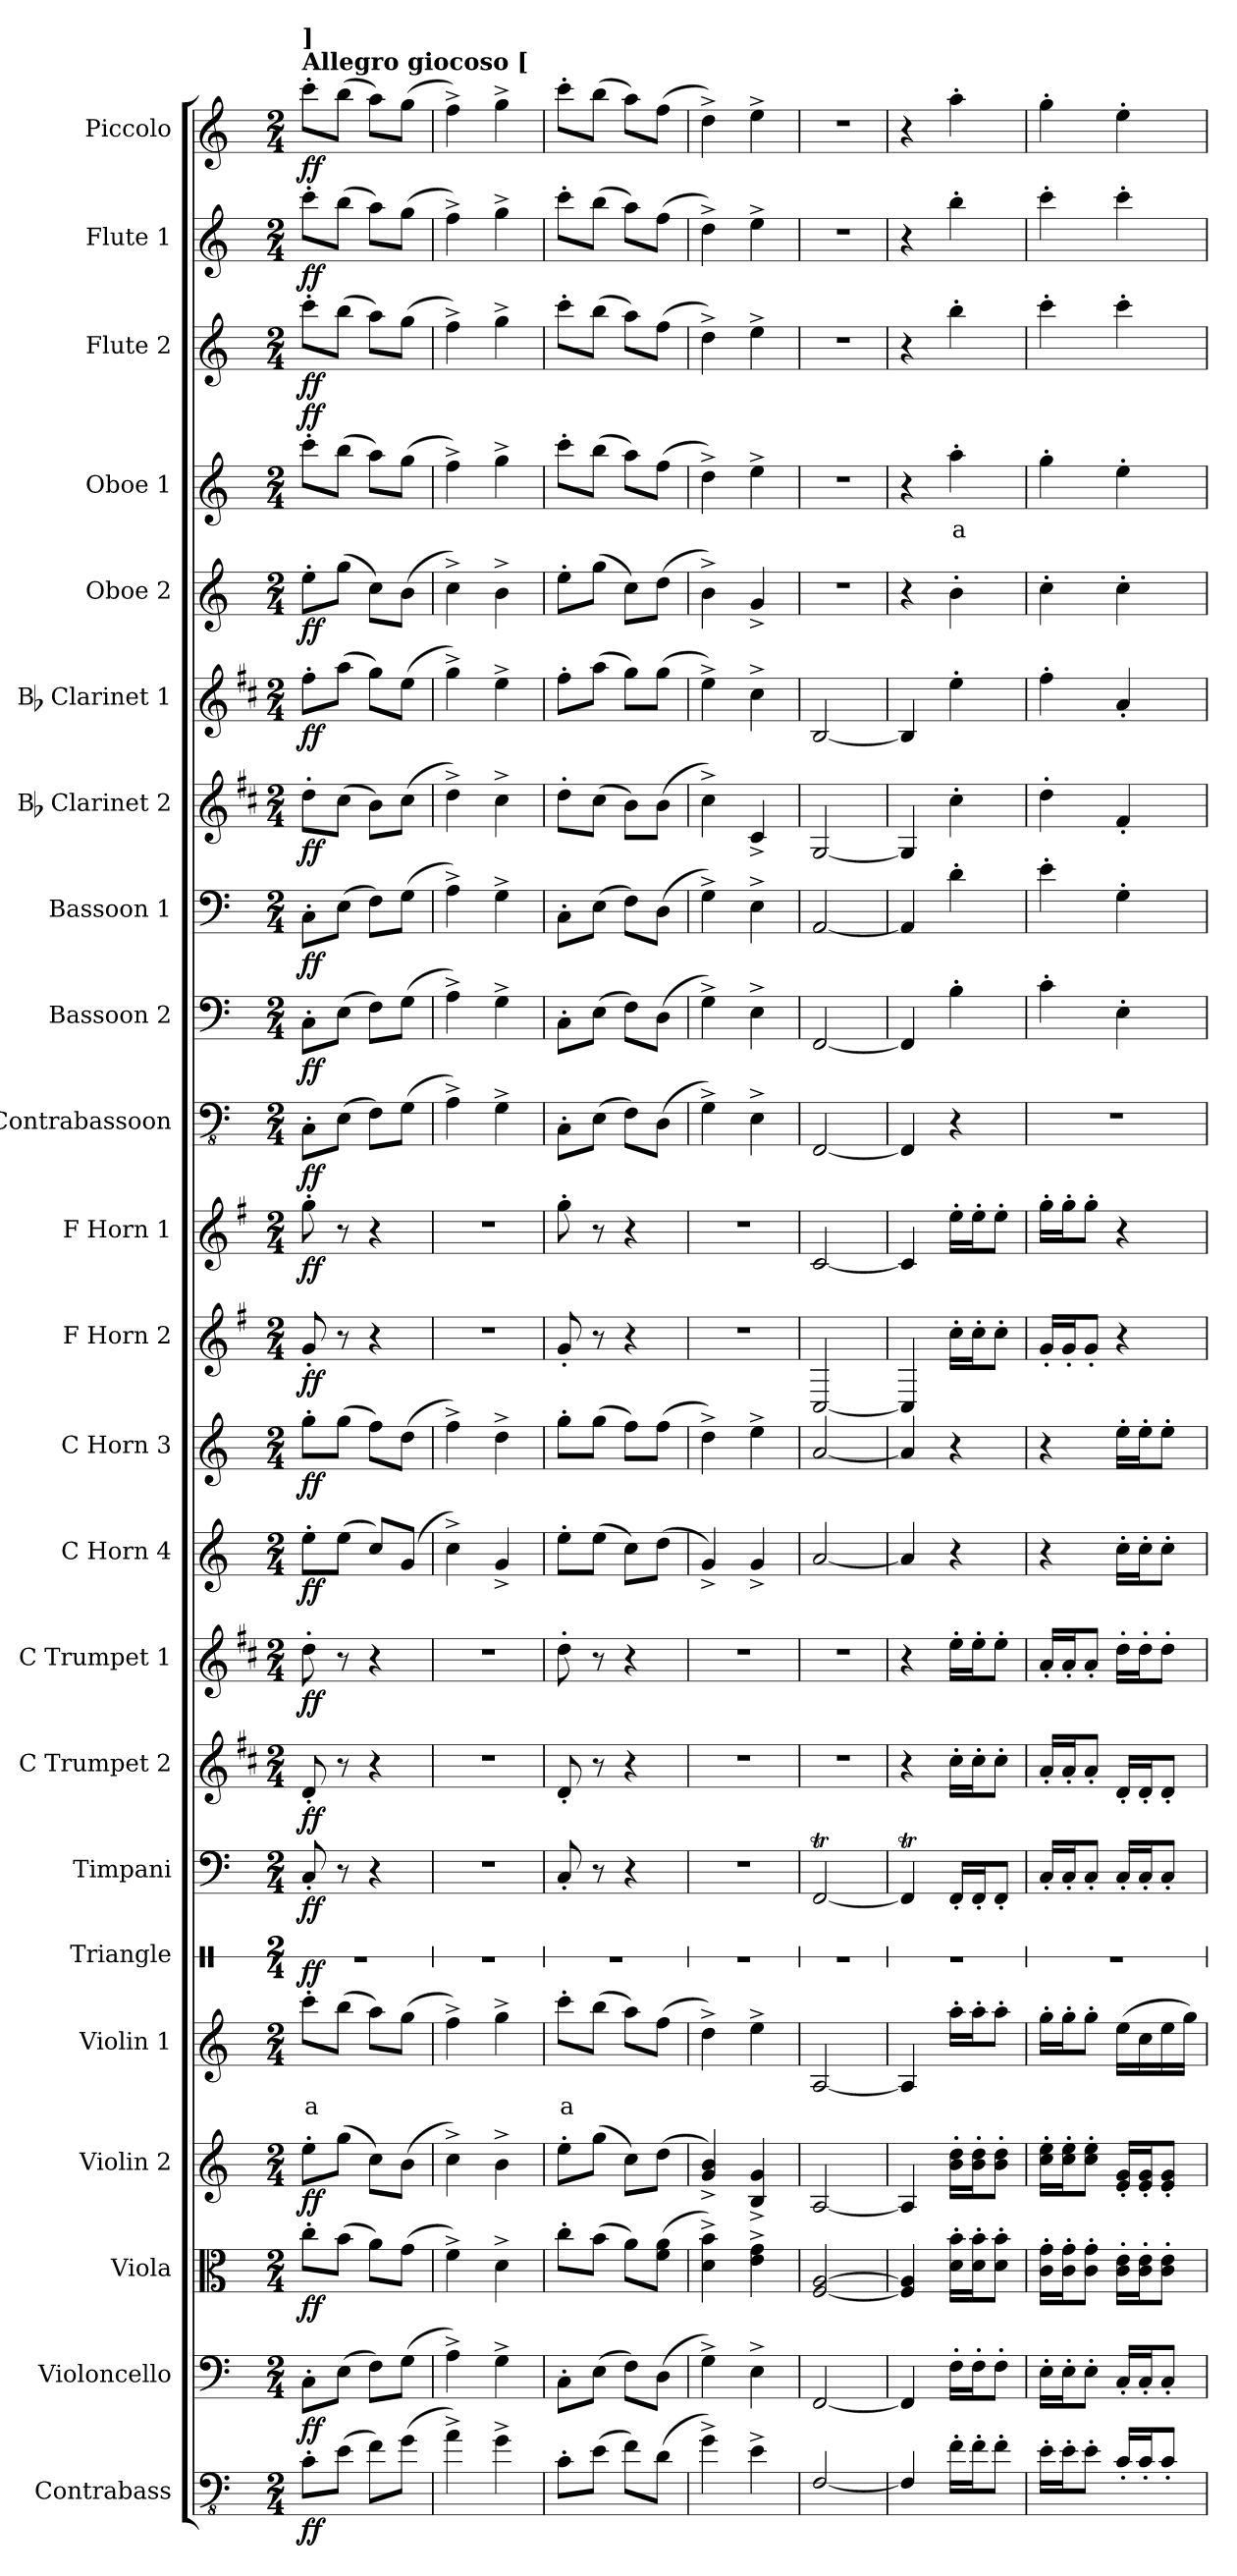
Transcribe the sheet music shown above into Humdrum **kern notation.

**kern	**dynam	**kern	**dynam	**kern	**dynam	**kern	**dynam	**kern	**text	**dynam	**kern	**kern	**dynam	**kern	**dynam	**kern	**dynam	**kern	**dynam	**kern	**dynam	**kern	**dynam	**kern	**dynam	**kern	**dynam	**kern	**dynam	**kern	**dynam	**kern	**dynam	**kern	**dynam	**kern	**dynam	**kern	**text	**dynam	**kern	**dynam	**kern	**dynam	**kern	**dynam
*part23	*part23	*part22	*part22	*part21	*part21	*part20	*part20	*part19	*part19	*part19	*part18	*part17	*part17	*part16	*part16	*part15	*part15	*part14	*part14	*part13	*part13	*part12	*part12	*part11	*part11	*part10	*part10	*part9	*part9	*part8	*part8	*part7	*part7	*part6	*part6	*part5	*part5	*part4	*part4	*part4	*part3	*part3	*part2	*part2	*part1	*part1
*staff23	*staff23	*staff22	*staff22	*staff21	*staff21	*staff20	*staff20	*staff19	*staff19	*staff19	*staff18	*staff17	*staff17	*staff16	*staff16	*staff15	*staff15	*staff14	*staff14	*staff13	*staff13	*staff12	*staff12	*staff11	*staff11	*staff10	*staff10	*staff9	*staff9	*staff8	*staff8	*staff7	*staff7	*staff6	*staff6	*staff5	*staff5	*staff4	*staff4	*staff4	*staff3	*staff3	*staff2	*staff2	*staff1	*staff1
*I"Contrabass	*	*I"Violoncello	*	*I"Viola	*	*I"Violin 2	*	*I"Violin 1	*	*	*I"Triangle	*I"Timpani	*	*I"C Trumpet 2	*	*I"C Trumpet 1	*	*I"C Horn 4	*	*I"C Horn 3	*	*I"F Horn 2	*	*I"F Horn 1	*	*I"Contrabassoon	*	*I"Bassoon 2	*	*I"Bassoon 1	*	*I"Bb Clarinet 2	*	*I"Bb Clarinet 1	*	*I"Oboe 2	*	*I"Oboe 1	*	*	*I"Flute 2	*	*I"Flute 1	*	*I"Piccolo	*
*I'Cb	*	*I'Vc	*	*I'Vla	*	*I'Vln 2	*	*I'Vln 1	*	*	*I'Tri	*I'Timp	*	*I'Tpt 2	*	*I'Tpt 1	*	*I'Hn 4	*	*I'Hn 3	*	*I'Hn 2	*	*I'Hn 1	*	*I'C Bsn	*	*I'Bsn 2	*	*I'Bsn 1	*	*I'Cl 2	*	*I'Cl 1	*	*I'Ob 2	*	*I'Ob 1	*	*	*I'Fl 2	*	*I'Fl 1	*	*I'Picc	*
*	*	*	*	*	*	*	*	*	*	*	*stria1	*	*	*	*	*	*	*	*	*	*	*	*	*	*	*	*	*	*	*	*	*	*	*	*	*	*	*	*	*	*	*	*	*	*	*
*clefFv4	*	*clefF4	*	*clefC3	*	*clefG2	*	*clefG2	*	*	*clefX	*clefF4	*	*clefG2	*	*clefG2	*	*clefG2	*	*clefG2	*	*clefG2	*	*clefG2	*	*clefFv4	*	*clefF4	*	*clefF4	*	*clefG2	*	*clefG2	*	*clefG2	*	*clefG2	*	*	*clefG2	*	*clefG2	*	*clefG2	*
*ITrd7c12	*	*	*	*	*	*	*	*	*	*	*	*	*	*ITrd1c2	*	*ITrd1c2	*	*ITrd7c12	*	*ITrd7c12	*	*ITrd4c7	*	*ITrd4c7	*	*	*	*	*	*	*	*ITrd1c2	*	*ITrd1c2	*	*	*	*	*	*	*	*	*	*	*ITrd-7c-12	*
*k[]	*	*k[]	*	*k[]	*	*k[]	*	*k[]	*	*	*k[]	*k[]	*	*k[]	*	*k[]	*	*k[]	*	*k[]	*	*k[]	*	*k[]	*	*k[]	*	*k[]	*	*k[]	*	*k[]	*	*k[]	*	*k[]	*	*k[]	*	*	*k[]	*	*k[]	*	*k[]	*
*M2/4	*	*M2/4	*	*M2/4	*	*M2/4	*	*M2/4	*	*	*M2/4	*M2/4	*	*M2/4	*	*M2/4	*	*M2/4	*	*M2/4	*	*M2/4	*	*M2/4	*	*M2/4	*	*M2/4	*	*M2/4	*	*M2/4	*	*M2/4	*	*M2/4	*	*M2/4	*	*	*M2/4	*	*M2/4	*	*M2/4	*
*MM120	*	*MM120	*	*MM120	*	*MM120	*	*MM120	*	*	*MM120	*MM120	*	*MM120	*	*MM120	*	*MM120	*	*MM120	*	*MM120	*	*MM120	*	*MM120	*	*MM120	*	*MM120	*	*MM120	*	*MM120	*	*MM120	*	*MM120	*	*	*MM120	*	*MM120	*	*MM120	*
=1	=1	=1	=1	=1	=1	=1	=1	=1	=1	=1	=1	=1	=1	=1	=1	=1	=1	=1	=1	=1	=1	=1	=1	=1	=1	=1	=1	=1	=1	=1	=1	=1	=1	=1	=1	=1	=1	=1	=1	=1	=1	=1	=1	=1	=1	=1
!	!	!	!	!	!	!	!	!	!	!	!	!	!	!	!	!	!	!	!	!	!	!	!	!	!	!	!	!	!	!	!	!	!	!	!	!	!	!	!	!	!	!	!	!	!LO:TX:a:B:t=Allegro giocoso [	!
!	!	!	!	!	!	!	!	!	!	!	!	!	!	!	!	!	!	!	!	!	!	!	!	!	!	!	!	!	!	!	!	!	!	!	!	!	!	!	!	!	!	!	!	!	!LO:TX:a:B:t=]	!
!	!LO:DY:b	!	!LO:DY:b	!	!LO:DY:b	!	!LO:DY:b	!	!LO:LY:b:color=#FF0000	!LO:DY:b	!	!	!LO:DY:b	!	!LO:DY:b	!	!LO:DY:b	!	!LO:DY:b	!	!LO:DY:b	!	!LO:DY:b	!	!LO:DY:b	!	!LO:DY:b	!	!LO:DY:b	!	!LO:DY:b	!	!LO:DY:b	!	!LO:DY:b	!	!LO:DY:b	!	!	!LO:DY:b	!	!LO:DY:b	!	!LO:DY:b	!	!LO:DY:b
8CC'\L	ff	8C'\L	ff	8cc'\L	ff	8ee'\L	ff	8ccc'\L	a	ff	2r	8C'/	ff	8c'/	ff	8cc'\	ff	8e'\L	ff	8g'\L	ff	8c'/	ff	8cc'\	ff	8CC'\L	ff	8C'\L	ff	8C'\L	ff	8cc'\L	ff	8ee'\L	ff	8ee'\L	ff	8ccc'\L	.	ff	8ccc'\L	ff	8ccc'\L	ff	8cccc'\L	ff
(8EE\J	.	(8E\J	.	(8b\J	.	(8gg\J	.	(8bb\J	.	.	.	8r	.	8r	.	8r	.	(8e\J	.	(8g\J	.	8r	.	8r	.	(8EE\J	.	(8E\J	.	(8E\J	.	(8b\J	.	(8gg\J	.	(8gg\J	.	(8bb\J	.	.	(8bb\J	.	(8bb\J	.	(8bbb\J	.
8FF\L)	.	8F\L)	.	8a\L)	.	8cc\L)	.	8aa\L)	.	.	.	4r	.	4r	.	4r	.	8c/L)	.	8f\L)	.	4r	.	4r	.	8FF\L)	.	8F\L)	.	8F\L)	.	8a\L)	.	8ff\L)	.	8cc\L)	.	8aa\L)	.	.	8aa\L)	.	8aa\L)	.	8aaa\L)	.
(8GG\J	.	(8G\J	.	(8g\J	.	(8b\J	.	(8gg\J	.	.	.	.	.	.	.	.	.	(8G/J	.	(8d\J	.	.	.	.	.	(8GG\J	.	(8G\J	.	(8G\J	.	(8b\J	.	(8dd\J	.	(8b\J	.	(8gg\J	.	.	(8gg\J	.	(8gg\J	.	(8ggg\J	.
=2	=2	=2	=2	=2	=2	=2	=2	=2	=2	=2	=2	=2	=2	=2	=2	=2	=2	=2	=2	=2	=2	=2	=2	=2	=2	=2	=2	=2	=2	=2	=2	=2	=2	=2	=2	=2	=2	=2	=2	=2	=2	=2	=2	=2	=2	=2
4AA^\)	.	4A^\)	.	4f^\)	.	4cc^\)	.	4ff^\)	.	.	2r	2r	.	2r	.	2r	.	4c^\)	.	4f^\)	.	2r	.	2r	.	4AA^\)	.	4A^\)	.	4A^\)	.	4cc^\)	.	4ff^\)	.	4cc^\)	.	4ff^\)	.	.	4ff^\)	.	4ff^\)	.	4fff^\)	.
4GG^\	.	4G^\	.	4d^\	.	4b^\	.	4gg^\	.	.	.	.	.	.	.	.	.	4G^/	.	4d^\	.	.	.	.	.	4GG^\	.	4G^\	.	4G^\	.	4b^\	.	4dd^\	.	4b^\	.	4gg^\	.	.	4gg^\	.	4gg^\	.	4ggg^\	.
=3	=3	=3	=3	=3	=3	=3	=3	=3	=3	=3	=3	=3	=3	=3	=3	=3	=3	=3	=3	=3	=3	=3	=3	=3	=3	=3	=3	=3	=3	=3	=3	=3	=3	=3	=3	=3	=3	=3	=3	=3	=3	=3	=3	=3	=3	=3
!	!	!	!	!	!	!	!	!	!LO:LY:b:color=#FF0000	!	!	!	!	!	!	!	!	!	!	!	!	!	!	!	!	!	!	!	!	!	!	!	!	!	!	!	!	!	!	!	!	!	!	!	!	!
8CC'\L	.	8C'\L	.	8cc'\L	.	8ee'\L	.	8ccc'\L	a	.	2r	8C'/	.	8c'/	.	8cc'\	.	8e'\L	.	8g'\L	.	8c'/	.	8cc'\	.	8CC'\L	.	8C'\L	.	8C'\L	.	8cc'\L	.	8ee'\L	.	8ee'\L	.	8ccc'\L	.	.	8ccc'\L	.	8ccc'\L	.	8cccc'\L	.
(8EE\J	.	(8E\J	.	(8b\J	.	(8gg\J	.	(8bb\J	.	.	.	8r	.	8r	.	8r	.	(8e\J	.	(8g\J	.	8r	.	8r	.	(8EE\J	.	(8E\J	.	(8E\J	.	(8b\J	.	(8gg\J	.	(8gg\J	.	(8bb\J	.	.	(8bb\J	.	(8bb\J	.	(8bbb\J	.
8FF\L)	.	8F\L)	.	8a\L)	.	8cc\L)	.	8aa\L)	.	.	.	4r	.	4r	.	4r	.	8c\L)	.	8f\L)	.	4r	.	4r	.	8FF\L)	.	8F\L)	.	8F\L)	.	8a\L)	.	8ff\L)	.	8cc\L)	.	8aa\L)	.	.	8aa\L)	.	8aa\L)	.	8aaa\L)	.
(8DD\J	.	(8D\J	.	(8f\ 8a\J	.	(8dd\J	.	(8ff\J	.	.	.	.	.	.	.	.	.	(8d\J	.	(8f\J	.	.	.	.	.	(8DD\J	.	(8D\J	.	(8D\J	.	(8a\J	.	(8ff\J	.	(8dd\J	.	(8ff\J	.	.	(8ff\J	.	(8ff\J	.	(8fff\J	.
=4	=4	=4	=4	=4	=4	=4	=4	=4	=4	=4	=4	=4	=4	=4	=4	=4	=4	=4	=4	=4	=4	=4	=4	=4	=4	=4	=4	=4	=4	=4	=4	=4	=4	=4	=4	=4	=4	=4	=4	=4	=4	=4	=4	=4	=4	=4
4GG^\)	.	4G^\)	.	4d\^ 4b\^)	.	4g/^ 4b/^)	.	4dd^\)	.	.	2r	2r	.	2r	.	2r	.	4G^/)	.	4d^\)	.	2r	.	2r	.	4GG^\)	.	4G^\)	.	4G^\)	.	4b^\)	.	4dd^\)	.	4b^\)	.	4dd^\)	.	.	4dd^\)	.	4dd^\)	.	4ddd^\)	.
4EE^\	.	4E^\	.	4e\^ 4g\^	.	4B/^ 4g/^	.	4ee^\	.	.	.	.	.	.	.	.	.	4G^/	.	4e^\	.	.	.	.	.	4EE^\	.	4E^\	.	4E^\	.	4B^/	.	4b^\	.	4g^/	.	4ee^\	.	.	4ee^\	.	4ee^\	.	4eee^\	.
=5	=5	=5	=5	=5	=5	=5	=5	=5	=5	=5	=5	=5	=5	=5	=5	=5	=5	=5	=5	=5	=5	=5	=5	=5	=5	=5	=5	=5	=5	=5	=5	=5	=5	=5	=5	=5	=5	=5	=5	=5	=5	=5	=5	=5	=5	=5
[2FFF/	.	[2FF/	.	[2F/ [2A/	.	[2A/	.	[2A/	.	.	2r	[2FFT/	.	2r	.	2r	.	[2A/	.	[2A/	.	[2FF/	.	[2F/	.	[2FFF/	.	[2FF/	.	[2AA/	.	[2F/	.	[2A/	.	2r	.	2r	.	.	2r	.	2r	.	2r	.
=6	=6	=6	=6	=6	=6	=6	=6	=6	=6	=6	=6	=6	=6	=6	=6	=6	=6	=6	=6	=6	=6	=6	=6	=6	=6	=6	=6	=6	=6	=6	=6	=6	=6	=6	=6	=6	=6	=6	=6	=6	=6	=6	=6	=6	=6	=6
4FFF/]	.	4FF/]	.	4F/] 4A/]	.	4A/]	.	4A/]	.	.	2r	4FFT/]	.	4r	.	4r	.	4A/]	.	4A/]	.	4FF/]	.	4F/]	.	4FFF/]	.	4FF/]	.	4AA/]	.	4F/]	.	4A/]	.	4r	.	4r	.	.	4r	.	4r	.	4r	.
!	!	!	!	!	!	!	!	!	!	!	!	!	!	!	!	!	!	!	!	!	!	!	!	!	!	!	!	!	!	!	!	!	!	!	!	!	!	!	!LO:LY:b:color=#FF0000	!	!	!	!	!	!	!
16FF'\LL	.	16F'\LL	.	16d\' 16b\'LL	.	16b\' 16dd\'LL	.	16aa'\LL	.	.	.	16FF'/LL	.	16b'\LL	.	16dd'\LL	.	4r	.	4r	.	16f'\LL	.	16a'\LL	.	4r	.	4B'\	.	4d'\	.	4b'\	.	4dd'\	.	4b'\	.	4aa'\	a	.	4bb'\	.	4bb'\	.	4aaa'\	.
16FF'\J	.	16F'\J	.	16d\' 16b\'J	.	16b\' 16dd\'J	.	16aa'\J	.	.	.	16FF'/J	.	16b'\J	.	16dd'\J	.	.	.	.	.	16f'\J	.	16a'\J	.	.	.	.	.	.	.	.	.	.	.	.	.	.	.	.	.	.	.	.	.	.
8FF'\J	.	8F'\J	.	8d\' 8b\'J	.	8b\' 8dd\'J	.	8aa'\J	.	.	.	8FF'/J	.	8b'\J	.	8dd'\J	.	.	.	.	.	8f'\J	.	8a'\J	.	.	.	.	.	.	.	.	.	.	.	.	.	.	.	.	.	.	.	.	.	.
=7	=7	=7	=7	=7	=7	=7	=7	=7	=7	=7	=7	=7	=7	=7	=7	=7	=7	=7	=7	=7	=7	=7	=7	=7	=7	=7	=7	=7	=7	=7	=7	=7	=7	=7	=7	=7	=7	=7	=7	=7	=7	=7	=7	=7	=7	=7
16EE'\LL	.	16E'\LL	.	16c\' 16g\'LL	.	16cc\' 16ee\'LL	.	16gg'\LL	.	.	2r	16C'/LL	.	16g'/LL	.	16g'/LL	.	4r	.	4r	.	16c'/LL	.	16cc'\LL	.	2r	.	4c'\	.	4e'\	.	4cc'\	.	4ee'\	.	4cc'\	.	4gg'\	.	.	4ccc'\	.	4ccc'\	.	4ggg'\	.
16EE'\J	.	16E'\J	.	16c\' 16g\'J	.	16cc\' 16ee\'J	.	16gg'\J	.	.	.	16C'/J	.	16g'/J	.	16g'/J	.	.	.	.	.	16c'/J	.	16cc'\J	.	.	.	.	.	.	.	.	.	.	.	.	.	.	.	.	.	.	.	.	.	.
8EE'\J	.	8E'\J	.	8c\' 8g\'J	.	8cc\' 8ee\'J	.	8gg'\J	.	.	.	8C'/J	.	8g'/J	.	8g'/J	.	.	.	.	.	8c'/J	.	8cc'\J	.	.	.	.	.	.	.	.	.	.	.	.	.	.	.	.	.	.	.	.	.	.
16CC'/LL	.	16C'/LL	.	16c\' 16e\'LL	.	16e/' 16g/'LL	.	(16ee\LL	.	.	.	16C'/LL	.	16c'/LL	.	16cc'\LL	.	16c'\LL	.	16e'\LL	.	4r	.	4r	.	.	.	4E'\	.	4G'\	.	4e'/	.	4g'/	.	4cc'\	.	4ee'\	.	.	4ccc'\	.	4ccc'\	.	4eee'\	.
16CC'/J	.	16C'/J	.	16c\' 16e\'J	.	16e/' 16g/'J	.	16cc\	.	.	.	16C'/J	.	16c'/J	.	16cc'\J	.	16c'\J	.	16e'\J	.	.	.	.	.	.	.	.	.	.	.	.	.	.	.	.	.	.	.	.	.	.	.	.	.	.
8CC'/J	.	8C'/J	.	8c\' 8e\'J	.	8e/' 8g/'J	.	16ee\	.	.	.	8C'/J	.	8c'/J	.	8cc'\J	.	8c'\J	.	8e'\J	.	.	.	.	.	.	.	.	.	.	.	.	.	.	.	.	.	.	.	.	.	.	.	.	.	.
.	.	.	.	.	.	.	.	16gg\JJ)	.	.	.	.	.	.	.	.	.	.	.	.	.	.	.	.	.	.	.	.	.	.	.	.	.	.	.	.	.	.	.	.	.	.	.	.	.	.
=	=	=	=	=	=	=	=	=	=	=	=	=	=	=	=	=	=	=	=	=	=	=	=	=	=	=	=	=	=	=	=	=	=	=	=	=	=	=	=	=	=	=	=	=	=	=
*-	*-	*-	*-	*-	*-	*-	*-	*-	*-	*-	*-	*-	*-	*-	*-	*-	*-	*-	*-	*-	*-	*-	*-	*-	*-	*-	*-	*-	*-	*-	*-	*-	*-	*-	*-	*-	*-	*-	*-	*-	*-	*-	*-	*-	*-	*-
